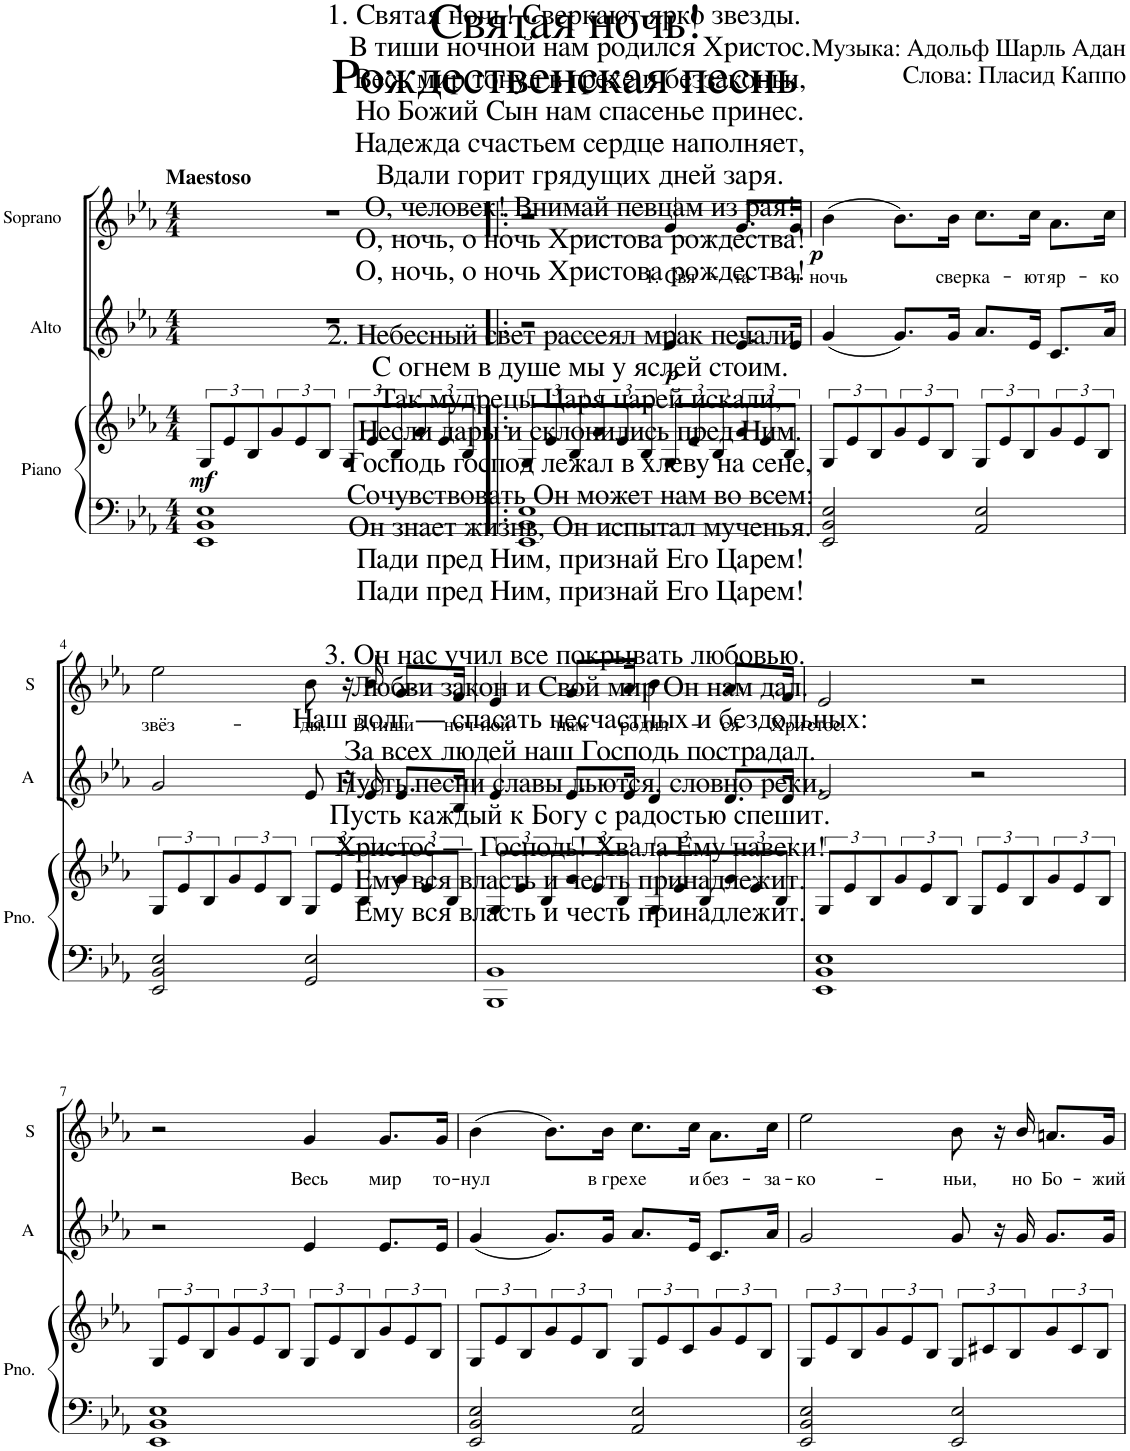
**kern	**kern	**dynam	**kern	**dynam	**kern	**text	**dynam
*part3	*part3	*part3	*part2	*part2	*part1	*part1	*part1
*staff4	*staff3	*staff3/4	*staff2	*staff2	*staff1	*staff1	*staff1
*I"Piano	*	*	*I"Alto	*	*I"Soprano	*	*
*I'Pno.	*	*	*I'A	*	*I'S	*	*
*clefF4	*clefG2	*	*clefG2	*	*clefG2	*	*
*k[b-e-a-]	*k[b-e-a-]	*	*k[b-e-a-]	*	*k[b-e-a-]	*	*
*M4/4	*M4/4	*	*M4/4	*	*M4/4	*	*
=1	=1	=1	=1	=1	=1	=1	=1
!	!	!	!	!	!LO:TX:a:B:t=Maestoso	!	!
!	!	!LO:DY:b	!	!	!	!	!
1EE- 1BB- 1E-	12G/L	mf	1r	.	1r	.	.
.	12e-/	.	.	.	.	.	.
.	12B-/	.	.	.	.	.	.
.	12g/	.	.	.	.	.	.
.	12e-/	.	.	.	.	.	.
.	12B-/J	.	.	.	.	.	.
.	12G/L	.	.	.	.	.	.
.	12e-/	.	.	.	.	.	.
.	12B-/	.	.	.	.	.	.
.	12g/	.	.	.	.	.	.
.	12e-/	.	.	.	.	.	.
.	12B-/J	.	.	.	.	.	.
=2!|:	=2!|:	=2!|:	=2!|:	=2!|:	=2!|:	=2!|:	=2!|:
1EE- 1BB- 1E-	12G/L	.	2r	.	2r	.	.
.	12e-/	.	.	.	.	.	.
.	12B-/	.	.	.	.	.	.
.	12g/	.	.	.	.	.	.
.	12e-/	.	.	.	.	.	.
.	12B-/J	.	.	.	.	.	.
!	!	!	!	!LO:DY:b	!	!LO:LY:b	!LO:DY:b
.	12G/L	.	4e-/	p	4g/	1. Свя-	p
.	12e-/	.	.	.	.	.	.
.	12B-/	.	.	.	.	.	.
!	!	!	!	!	!	!LO:LY:b	!
.	12g/	.	8.e-/L	.	8.g/L	-та-	.
.	12e-/	.	.	.	.	.	.
.	12B-/J	.	.	.	.	.	.
!	!	!	!	!	!	!LO:LY:b	!
.	.	.	16e-/Jk	.	16g/Jk	-я	.
=3	=3	=3	=3	=3	=3	=3	=3
!	!	!	!	!	!	!LO:LY:b	!
2EE-/ 2BB-/ 2E-/	12G/L	.	(4g/	.	(4b-\	ночь	.
.	12e-/	.	.	.	.	.	.
.	12B-/	.	.	.	.	.	.
.	12g/	.	8.g/L)	.	8.b-\L)	.	.
.	12e-/	.	.	.	.	.	.
.	12B-/J	.	.	.	.	.	.
!	!	!	!	!	!	!LO:LY:b	!
.	.	.	16g/Jk	.	16b-\Jk	свер-	.
!	!	!	!	!	!	!LO:LY:b	!
2AA-/ 2E-/	12G/L	.	8.a-/L	.	8.cc\L	-ка-	.
.	12e-/	.	.	.	.	.	.
.	12B-/	.	.	.	.	.	.
!	!	!	!	!	!	!LO:LY:b	!
.	.	.	16e-/Jk	.	16cc\Jk	-ют	.
!	!	!	!	!	!	!LO:LY:b	!
.	12g/	.	8.c/L	.	8.a-\L	яр-	.
.	12e-/	.	.	.	.	.	.
.	12B-/J	.	.	.	.	.	.
!	!	!	!	!	!	!LO:LY:b	!
.	.	.	16a-/Jk	.	16cc\Jk	-ко	.
!!LO:LB:g=z
=4	=4	=4	=4	=4	=4	=4	=4
!	!	!	!	!	!	!LO:LY:b	!
2EE-/ 2BB-/ 2E-/	12G/L	.	2g/	.	2ee-\	звёз-	.
.	12e-/	.	.	.	.	.	.
.	12B-/	.	.	.	.	.	.
.	12g/	.	.	.	.	.	.
.	12e-/	.	.	.	.	.	.
.	12B-/J	.	.	.	.	.	.
!	!	!	!	!	!	!LO:LY:b	!
2GG/ 2E-/	12G/L	.	8e-/	.	8b-\	-ды.	.
.	12e-/	.	.	.	.	.	.
.	.	.	16r	.	16r	.	.
.	12B-/	.	.	.	.	.	.
!	!	!	!	!	!	!LO:LY:b	!
.	.	.	16e-/	.	16b-/	В ти-	.
!	!	!	!	!	!	!LO:LY:b	!
.	12g/	.	8.e-/L	.	8.g/L	-ши	.
.	12e-/	.	.	.	.	.	.
.	12B-/J	.	.	.	.	.	.
!	!	!	!	!	!	!LO:LY:b	!
.	.	.	16B-/Jk	.	16f/Jk	ноч-	.
=5	=5	=5	=5	=5	=5	=5	=5
!	!	!	!	!	!	!LO:LY:b	!
1BBB- 1BB-	12G/L	.	4e-/	.	4e-/	-ной	.
.	12e-/	.	.	.	.	.	.
.	12B-/	.	.	.	.	.	.
!	!	!	!	!	!	!LO:LY:b	!
.	12g/	.	8.e-/L	.	8.g/L	нам	.
.	12e-/	.	.	.	.	.	.
.	12B-/J	.	.	.	.	.	.
!	!	!	!	!	!	!LO:LY:b	!
.	.	.	16e-/Jk	.	16a-/Jk	ро-	.
!	!	!	!	!	!	!LO:LY:b	!
.	12G/L	.	4d/	.	4b-\	-дил-	.
.	12e-/	.	.	.	.	.	.
.	12B-/	.	.	.	.	.	.
!	!	!	!	!	!	!LO:LY:b	!
.	12g/	.	8.d/L	.	8.a-/L	-ся	.
.	12e-/	.	.	.	.	.	.
.	12B-/J	.	.	.	.	.	.
!	!	!	!	!	!	!LO:LY:b	!
.	.	.	16d/Jk	.	16f/Jk	Хри-	.
=6	=6	=6	=6	=6	=6	=6	=6
!	!	!	!	!	!	!LO:LY:b	!
1EE- 1BB- 1E-	12G/L	.	2e-/	.	2e-/	-стос.	.
.	12e-/	.	.	.	.	.	.
.	12B-/	.	.	.	.	.	.
.	12g/	.	.	.	.	.	.
.	12e-/	.	.	.	.	.	.
.	12B-/J	.	.	.	.	.	.
.	12G/L	.	2r	.	2r	.	.
.	12e-/	.	.	.	.	.	.
.	12B-/	.	.	.	.	.	.
.	12g/	.	.	.	.	.	.
.	12e-/	.	.	.	.	.	.
.	12B-/J	.	.	.	.	.	.
!!LO:LB:g=z
=7	=7	=7	=7	=7	=7	=7	=7
1EE- 1BB- 1E-	12G/L	.	2r	.	2r	.	.
.	12e-/	.	.	.	.	.	.
.	12B-/	.	.	.	.	.	.
.	12g/	.	.	.	.	.	.
.	12e-/	.	.	.	.	.	.
.	12B-/J	.	.	.	.	.	.
!	!	!	!	!	!	!LO:LY:b	!
.	12G/L	.	4e-/	.	4g/	Весь	.
.	12e-/	.	.	.	.	.	.
.	12B-/	.	.	.	.	.	.
!	!	!	!	!	!	!LO:LY:b	!
.	12g/	.	8.e-/L	.	8.g/L	мир	.
.	12e-/	.	.	.	.	.	.
.	12B-/J	.	.	.	.	.	.
!	!	!	!	!	!	!LO:LY:b	!
.	.	.	16e-/Jk	.	16g/Jk	то-	.
=8	=8	=8	=8	=8	=8	=8	=8
!	!	!	!	!	!	!LO:LY:b	!
2EE-/ 2BB-/ 2E-/	12G/L	.	(4g/	.	(4b-\	-нул	.
.	12e-/	.	.	.	.	.	.
.	12B-/	.	.	.	.	.	.
.	12g/	.	8.g/L)	.	8.b-\L)	.	.
.	12e-/	.	.	.	.	.	.
.	12B-/J	.	.	.	.	.	.
!	!	!	!	!	!	!LO:LY:b	!
.	.	.	16g/Jk	.	16b-\Jk	в гре-	.
!	!	!	!	!	!	!LO:LY:b	!
2AA-/ 2E-/	12G/L	.	8.a-/L	.	8.cc\L	-хе	.
.	12e-/	.	.	.	.	.	.
.	12c/	.	.	.	.	.	.
!	!	!	!	!	!	!LO:LY:b	!
.	.	.	16e-/Jk	.	16cc\Jk	и	.
!	!	!	!	!	!	!LO:LY:b	!
.	12g/	.	8.c/L	.	8.a-\L	без-	.
.	12e-/	.	.	.	.	.	.
.	12B-/J	.	.	.	.	.	.
!	!	!	!	!	!	!LO:LY:b	!
.	.	.	16a-/Jk	.	16cc\Jk	-за-	.
=9	=9	=9	=9	=9	=9	=9	=9
!	!	!	!	!	!	!LO:LY:b	!
2EE-/ 2BB-/ 2E-/	12G/L	.	2g/	.	2ee-\	-ко-	.
.	12e-/	.	.	.	.	.	.
.	12B-/	.	.	.	.	.	.
.	12g/	.	.	.	.	.	.
.	12e-/	.	.	.	.	.	.
.	12B-/J	.	.	.	.	.	.
!	!	!	!	!	!	!LO:LY:b	!
2EE-/ 2E-/	12G/L	.	8g/	.	8b-\	-ньи,	.
.	12c#X/	.	.	.	.	.	.
.	.	.	16r	.	16r	.	.
.	12B-/	.	.	.	.	.	.
!	!	!	!	!	!	!LO:LY:b	!
.	.	.	16g/	.	16b-/	но	.
!	!	!	!	!	!	!LO:LY:b	!
.	12g/	.	8.g/L	.	8.an/L	Бо-	.
.	12c#/	.	.	.	.	.	.
.	12B-/J	.	.	.	.	.	.
!	!	!	!	!	!	!LO:LY:b	!
.	.	.	16g/Jk	.	16g/Jk	-жий	.
=	=	=	=	=	=	=	=
*-	*-	*-	*-	*-	*-	*-	*-
